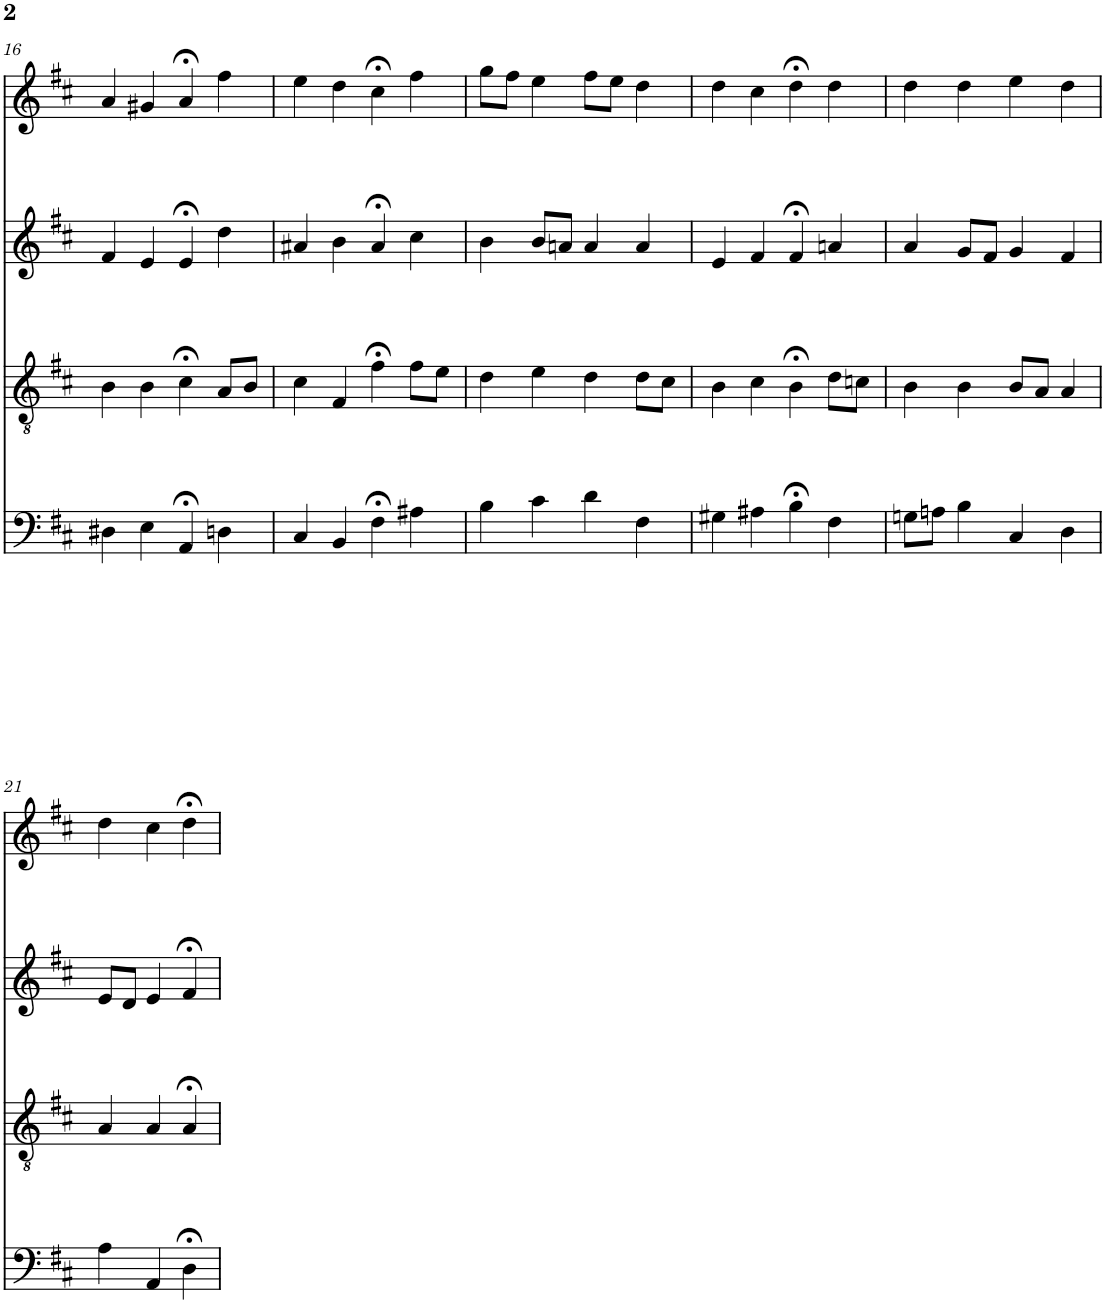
**kern	**kern	**kern	**kern
*part4	*part3	*part2	*part1
*staff4	*staff3	*staff2	*staff1
*I"bass	*I"tenor	*I"alto	*I"soprn
!!LO:PB:g=z
*clefF4	*clefGv2	*clefG2	*clefG2
*k[f#c#]	*k[f#c#]	*k[f#c#]	*k[f#c#]
*D:	*D:	*D:	*D:
*M4/4	*M4/4	*M4/4	*M4/4
=16	=16	=16	=16
4D#X\	4B\	4f#/	4a/
4E\	4B\	4e/	4g#X/
4AA;</	4c#;<\	4e;</	4a;</
4Dn\	8A/L	4dd\	4ff#\
.	8B/J	.	.
=17	=17	=17	=17
4C#/	4c#\	4a#X/	4ee\
4BB/	4F#/	4b\	4dd\
4F#;<\	4f#;<\	4a#;</	4cc#;<\
4A#X\	8f#\L	4cc#\	4ff#\
.	8e\J	.	.
=18	=18	=18	=18
4B\	4d\	4b\	8gg\L
.	.	.	8ff#\J
4c#\	4e\	8b/L	4ee\
.	.	8an/J	.
4d\	4d\	4a/	8ff#\L
.	.	.	8ee\J
4F#\	8d\L	4a/	4dd\
.	8c#\J	.	.
=19	=19	=19	=19
4G#X\	4B\	4e/	4dd\
4A#X\	4c#\	4f#/	4cc#\
4B;<\	4B;<\	4f#;</	4dd;<\
4F#\	8d\L	4an/	4dd\
.	8cn\J	.	.
=20	=20	=20	=20
8Gn\L	4B\	4a/	4dd\
8An\J	.	.	.
4B\	4B\	8g/L	4dd\
.	.	8f#/J	.
4C#/	8B/L	4g/	4ee\
.	8A/J	.	.
4D\	4A/	4f#/	4dd\
!!LO:LB:g=z
=21	=21	=21	=21
4A\	4A/	8e/L	4dd\
.	.	8d/J	.
4AA/	4A/	4e/	4cc#\
4D;<\	4A;</	4f#;</	4dd;<\
=	=	=	=
*-	*-	*-	*-
